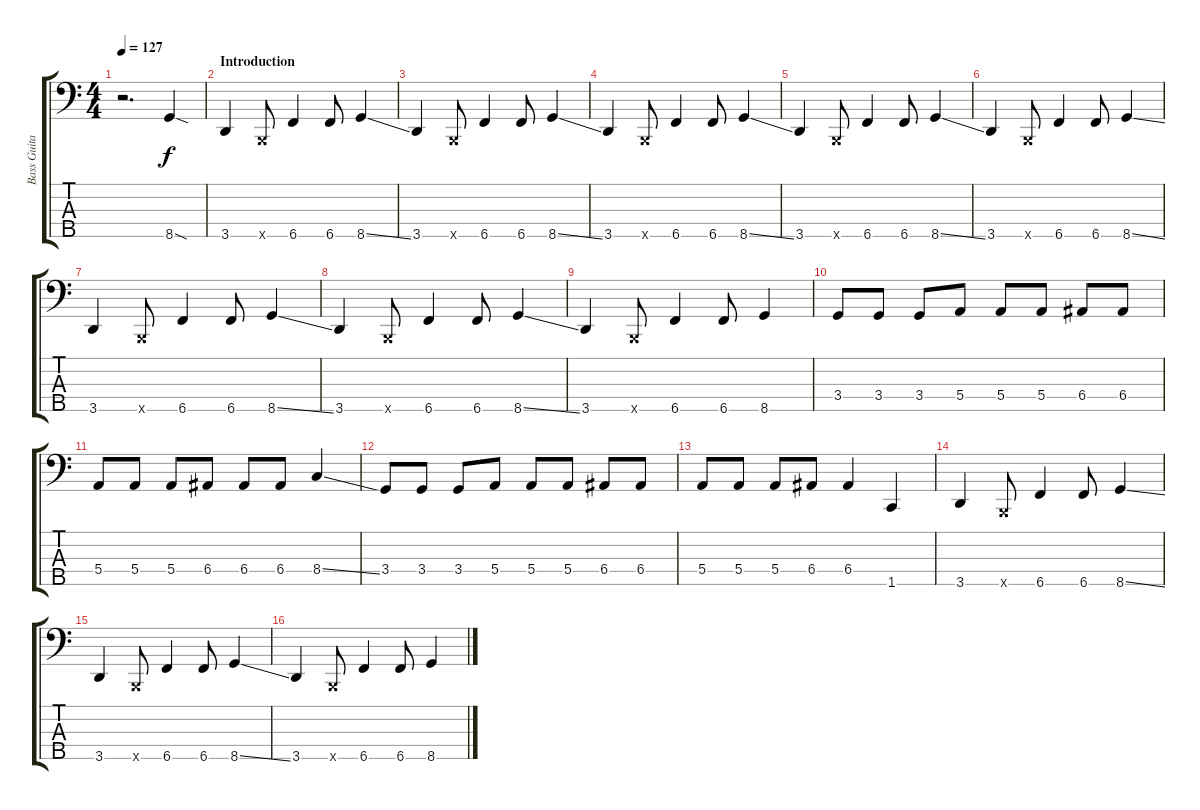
\track ("Bass Guitar" "Bass Guita") {instrument electricbassfinger}
\staff {score tabs}
\tuning (G2 D2 A1 E1 B0) {hide}
\ts (4 4)
\tempo 127
\clef f4
\ks c
r.2{d dy f instrument electricbassfinger} 8.5{sod}.4 |
\section ("" "Introduction")
3.5.4 0.5{x}.8 6.5.4 6.5.8 8.5{ss}.4 |
3.5.4 0.5{x}.8 6.5.4 6.5.8 8.5{ss}.4 |
3.5.4 0.5{x}.8 6.5.4 6.5.8 8.5{ss}.4 |
3.5.4 0.5{x}.8 6.5.4 6.5.8 8.5{ss}.4 |
3.5.4 0.5{x}.8 6.5.4 6.5.8 8.5{ss}.4 |
3.5.4 0.5{x}.8 6.5.4 6.5.8 8.5{ss}.4 |
3.5.4 0.5{x}.8 6.5.4 6.5.8 8.5{ss}.4 |
3.5.4 0.5{x}.8 6.5.4 6.5.8 8.5.4 |
3.4.8 3.4.8 3.4.8 5.4.8 5.4.8 5.4.8 6.4.8 6.4.8 |
5.4.8 5.4.8 5.4.8 6.4.8 6.4.8 6.4.8 8.4{ss}.4 |
3.4.8 3.4.8 3.4.8 5.4.8 5.4.8 5.4.8 6.4.8 6.4.8 |
5.4.8 5.4.8 5.4.8 6.4.8 6.4.4 1.5.4 |
3.5.4 0.5{x}.8 6.5.4 6.5.8 8.5{ss}.4 |
3.5.4 0.5{x}.8 6.5.4 6.5.8 8.5{ss}.4 |
3.5.4 0.5{x}.8 6.5.4 6.5.8 8.5{ss}.4
